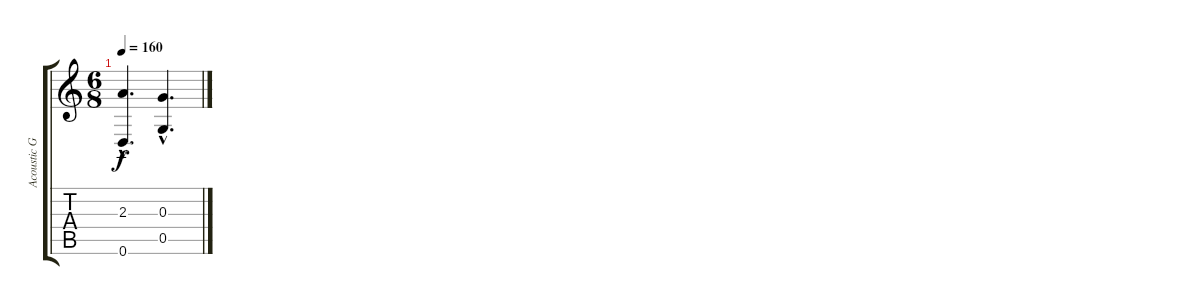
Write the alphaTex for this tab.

\track ("Acoustic Guitar (steel)" "Acoustic G") {instrument acousticguitarsteel}
\staff {score tabs}
\tuning (D4 B3 G3 D3 G2 D2) {hide}
\ts (6 8)
\tempo 160
\clef g2
\ks c
(2.3{hac} 0.6{hac}).4{d dy f} (0.3{hac} 0.5{hac}).4{d}
